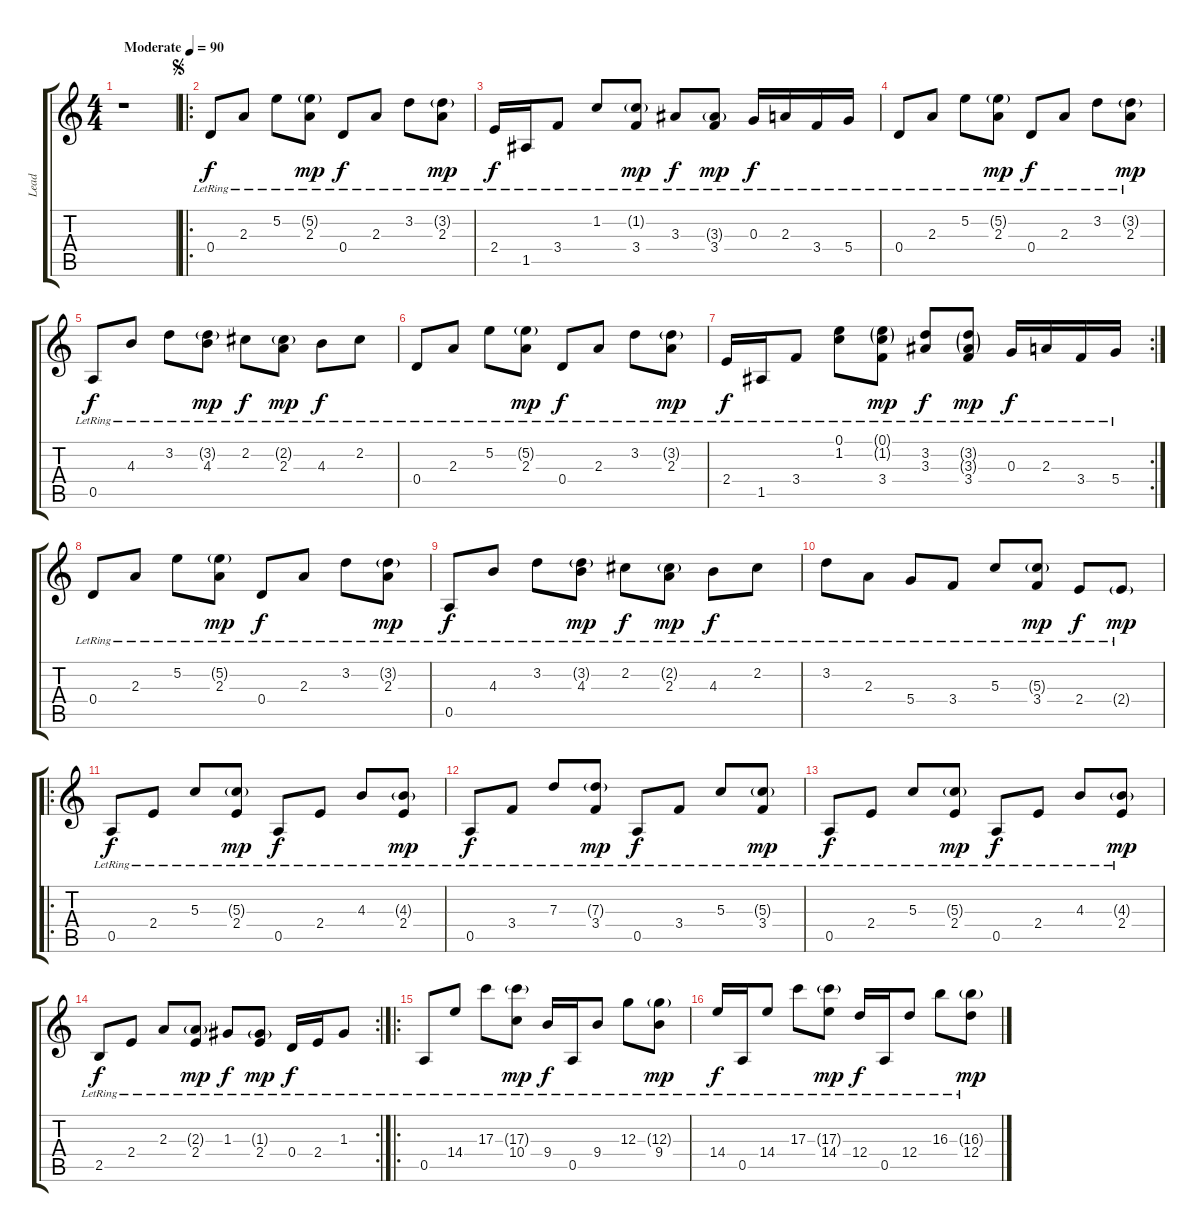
\track ("Lead" "Lead") {instrument acousticguitarsteel}
\staff {score tabs}
\tuning (E4 B3 G3 D3 A2 E2) {hide}
\ts (4 4)
\tempo (90 "Moderate")
\clef g2
\ks c
r.1{dy f instrument acousticguitarsteel} |
\ro
\jump segno
0.4{lr}.8 2.3{lr}.8 5.2{lr}.8 (5.2{g} 2.3{lr}).8{dy mp} 0.4{lr}.8{dy f} 2.3{lr}.8 3.2{lr}.8 (3.2{g} 2.3{lr}).8{dy mp} |
2.4{lr}.16{dy f} 1.5{lr}.16 3.4{lr}.8 1.2{lr}.8 (1.2{g} 3.4{lr}).8{dy mp} 3.3{lr}.8{dy f} (3.3{g} 3.4{lr}).8{dy mp} 0.3{lr}.16{dy f} 2.3{lr}.16 3.4{lr}.16 5.4{lr}.16 |
0.4{lr}.8 2.3{lr}.8 5.2{lr}.8 (5.2{g lr} 2.3{lr}).8{dy mp} 0.4{lr}.8{dy f} 2.3{lr}.8 3.2{lr}.8 (3.2{g lr} 2.3{lr}).8{dy mp} |
0.5{lr}.8{dy f} 4.3{lr}.8 3.2{lr}.8 (3.2{g} 4.3{lr}).8{dy mp} 2.2{lr}.8{dy f} (2.2{g} 2.3{lr}).8{dy mp} 4.3{lr}.8{dy f} 2.2{lr}.8 |
0.4{lr}.8 2.3{lr}.8 5.2{lr}.8 (5.2{g lr} 2.3{lr}).8{dy mp} 0.4{lr}.8{dy f} 2.3{lr}.8 3.2{lr}.8 (3.2{g lr} 2.3{lr}).8{dy mp} |
\rc 2
2.4{lr}.16{dy f} 1.5{lr}.16 3.4{lr}.8 (0.1{lr} 1.2{lr}).8 (0.1{g lr} 1.2{g lr} 3.4{lr}).8{dy mp} (3.2{lr} 3.3{lr}).8{dy f} (3.2{g lr} 3.3{g lr} 3.4{lr}).8{dy mp} 0.3{lr}.16{dy f} 2.3{lr}.16 3.4{lr}.16 5.4{lr}.16 |
0.4{lr}.8 2.3{lr}.8 5.2{lr}.8 (5.2{g lr} 2.3{lr}).8{dy mp} 0.4{lr}.8{dy f} 2.3{lr}.8 3.2{lr}.8 (3.2{g lr} 2.3{lr}).8{dy mp} |
0.5{lr}.8{dy f} 4.3{lr}.8 3.2{lr}.8 (3.2{g} 4.3{lr}).8{dy mp} 2.2{lr}.8{dy f} (2.2{g} 2.3{lr}).8{dy mp} 4.3{lr}.8{dy f} 2.2{lr}.8 |
3.2{lr}.8 2.3{lr}.8 5.4{lr}.8 3.4{lr}.8 5.3{lr}.8 (5.3{g} 3.4{lr}).8{dy mp} 2.4{lr}.8{dy f} 2.4{g lr}.8{dy mp} |
\ro
0.5{lr}.8{dy f} 2.4{lr}.8 5.3{lr}.8 (5.3{g lr} 2.4{lr}).8{dy mp} 0.5{lr}.8{dy f} 2.4{lr}.8 4.3{lr}.8 (4.3{g lr} 2.4{lr}).8{dy mp} |
0.5{lr}.8{dy f} 3.4{lr}.8 7.3{lr}.8 (7.3{g lr} 3.4{lr}).8{dy mp} 0.5{lr}.8{dy f} 3.4{lr}.8 5.3{lr}.8 (5.3{g lr} 3.4{lr}).8{dy mp} |
0.5{lr}.8{dy f} 2.4{lr}.8 5.3{lr}.8 (5.3{g lr} 2.4{lr}).8{dy mp} 0.5{lr}.8{dy f} 2.4{lr}.8 4.3{lr}.8 (4.3{g lr} 2.4{lr}).8{dy mp} |
\rc 2
2.5{lr}.8{dy f} 2.4{lr}.8 2.3{lr}.8 (2.3{g lr} 2.4{lr}).8{dy mp} 1.3{lr}.8{dy f} (1.3{g lr} 2.4{lr}).8{dy mp} 0.4{lr}.16{dy f} 2.4{lr}.16 1.3{lr}.8 |
\ro
0.5{lr}.8 14.4{lr}.8 17.3{lr}.8 (17.3{g lr} 10.4{lr}).8{dy mp} 9.4{lr}.16{dy f} 0.5{lr}.16 9.4{lr}.8 12.3{lr}.8 (12.3{g lr} 9.4{lr}).8{dy mp} |
14.4{lr}.16{dy f} 0.5{lr}.16 14.4{lr}.8 17.3{lr}.8 (17.3{g lr} 14.4{lr}).8{dy mp} 12.4{lr}.16{dy f} 0.5{lr}.16 12.4{lr}.8 16.3{lr}.8 (16.3{g lr} 12.4{lr}).8{dy mp}
